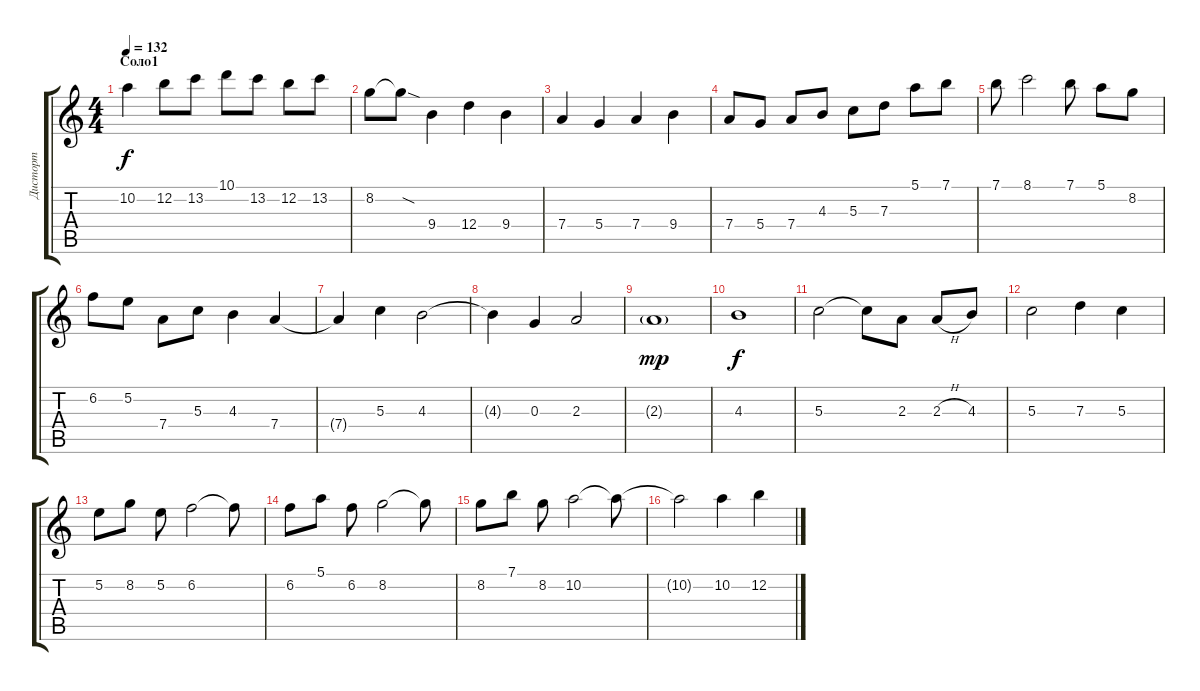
\track ("Дисторт" "Дисторт") {instrument distortionguitar}
\staff {score tabs}
\tuning (E4 B3 G3 D3 A2 E2) {hide}
\ts (4 4)
\section ("" "Соло1")
\tempo 132
\clef g2
\ks c
10.2.4{dy f} 12.2.8 13.2.8 10.1.8 13.2.8 12.2.8 13.2.8 |
8.2.8 8.2{sod t}.8 9.4.4 12.4.4 9.4.4 |
7.4.4 5.4.4 7.4.4 9.4.4 |
7.4.8 5.4.8 7.4.8 4.3.8 5.3.8 7.3.8 5.1.8 7.1.8 |
7.1.8 8.1.2 7.1.8 5.1.8 8.2.8 |
6.2.8 5.2.8 7.4.8 5.3.8 4.3.4 7.4.4 |
7.4{t}.4 5.3.4 4.3.2 |
4.3{t}.4 0.3.4 2.3.2 |
2.3{g}.1{dy mp} |
4.3.1{dy f} |
5.3.2 5.3{t}.8 2.3.8 2.3{h}.8 4.3.8 |
5.3.2 7.3.4 5.3.4 |
5.2.8 8.2.8 5.2.8 6.2.2 6.2{t}.8 |
6.2.8 5.1.8 6.2.8 8.2.2 8.2{t}.8 |
8.2.8 7.1.8 8.2.8 10.2.2 10.2{t}.8 |
10.2{t}.2 10.2.4 12.2.4
